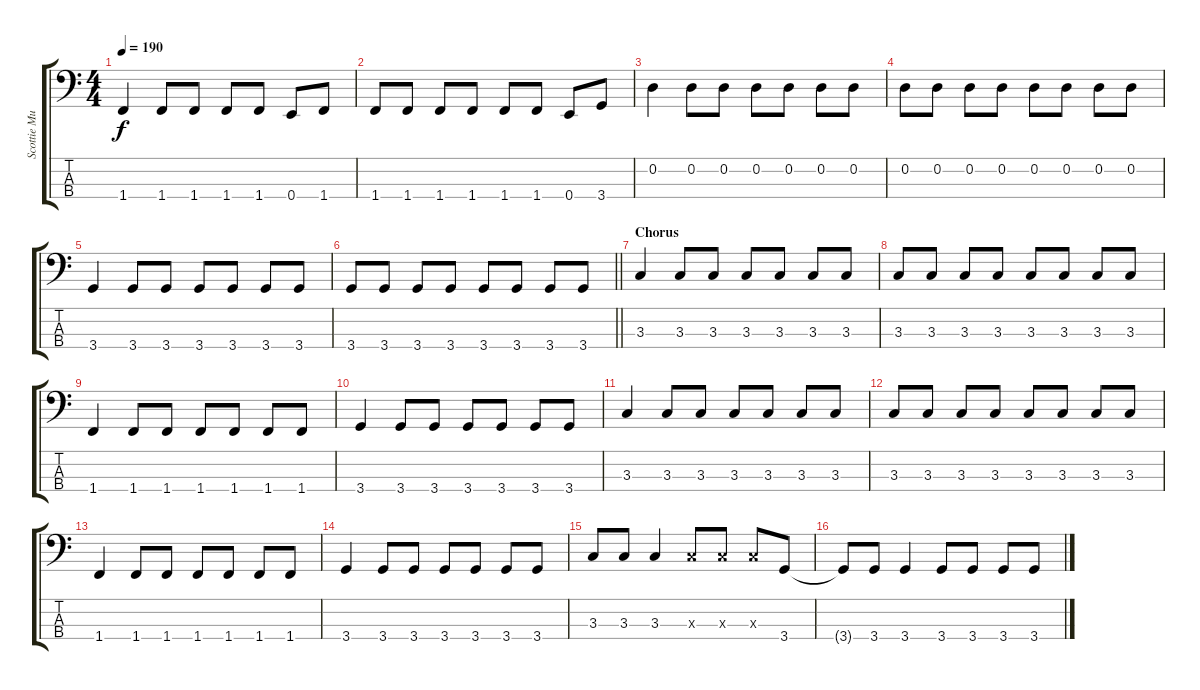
\track ("Scottie Murphy - Bass" "Scottie Mu") {instrument electricbasspick}
\staff {score tabs}
\tuning (G2 D2 A1 E1) {hide}
\ts (4 4)
\tempo 190
\clef f4
\ks c
1.4.4{dy f} 1.4.8 1.4.8 1.4.8 1.4.8 0.4.8 1.4.8 |
1.4.8 1.4.8 1.4.8 1.4.8 1.4.8 1.4.8 0.4.8 3.4.8 |
0.2.4 0.2.8 0.2.8 0.2.8 0.2.8 0.2.8 0.2.8 |
0.2.8 0.2.8 0.2.8 0.2.8 0.2.8 0.2.8 0.2.8 0.2.8 |
3.4.4 3.4.8 3.4.8 3.4.8 3.4.8 3.4.8 3.4.8 |
\barLineRight lightlight
3.4.8 3.4.8 3.4.8 3.4.8 3.4.8 3.4.8 3.4.8 3.4.8 |
\section ("" "Chorus")
3.3.4 3.3.8 3.3.8 3.3.8 3.3.8 3.3.8 3.3.8 |
3.3.8 3.3.8 3.3.8 3.3.8 3.3.8 3.3.8 3.3.8 3.3.8 |
1.4.4 1.4.8 1.4.8 1.4.8 1.4.8 1.4.8 1.4.8 |
3.4.4 3.4.8 3.4.8 3.4.8 3.4.8 3.4.8 3.4.8 |
3.3.4 3.3.8 3.3.8 3.3.8 3.3.8 3.3.8 3.3.8 |
3.3.8 3.3.8 3.3.8 3.3.8 3.3.8 3.3.8 3.3.8 3.3.8 |
1.4.4 1.4.8 1.4.8 1.4.8 1.4.8 1.4.8 1.4.8 |
3.4.4 3.4.8 3.4.8 3.4.8 3.4.8 3.4.8 3.4.8 |
3.3.8 3.3.8 3.3.4 3.3{x}.8 3.3{x}.8 3.3{x}.8 3.4.8 |
3.4{t}.8 3.4.8 3.4.4 3.4.8 3.4.8 3.4.8 3.4.8
